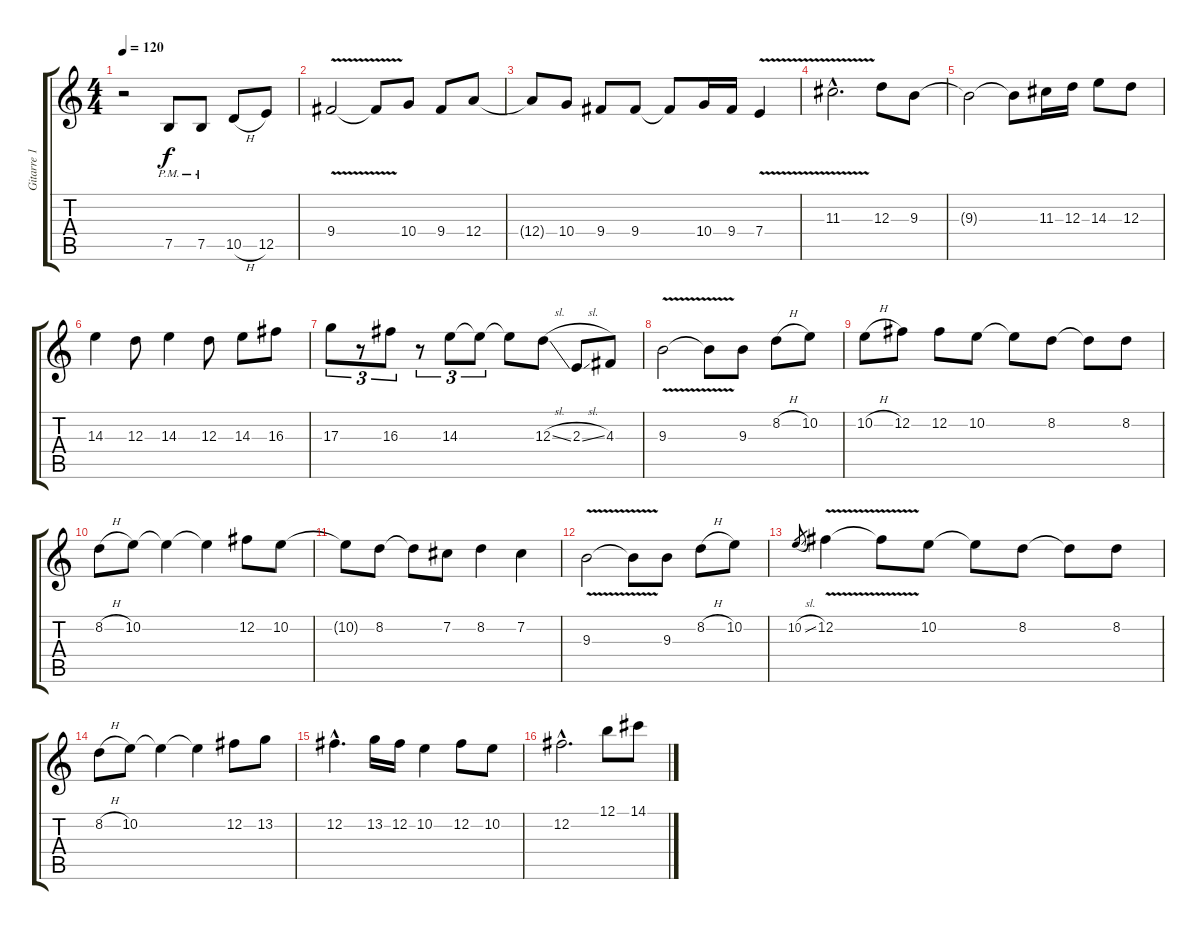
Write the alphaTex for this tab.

\track ("Gitarre 1" "Gitarre 1") {instrument distortionguitar}
\staff {score tabs}
\tuning (B3 Gb3 D3 A2 E2 B1) {hide}
\ts (4 4)
\tempo 120
\clef g2
\ks c
r.2{dy f} 7.5{pm}.8 7.5{pm}.8 10.5{h}.8 12.5.8 |
9.4{v}.2 9.4{t}.8 10.4.8 9.4.8 12.4.8 |
12.4{t}.8 10.4.8 9.4.8 9.4.8 9.4{t}.8 10.4.16 9.4.16 7.4{v}.4 |
11.3{v hac}.2{d} 12.3.8 9.3.8 |
9.3{t}.2 9.3{t}.8 11.3.16 12.3.16 14.3.8 12.3.8 |
14.3.4 12.3.8 14.3.4 12.3.8 14.3.8 16.3.8 |
17.3.8{tu (3 2)} r.8{tu (3 2)} 16.3.8{tu (3 2)} r.8{tu (3 2)} 14.3.8{tu (3 2)} 14.3{t}.8{tu (3 2)} 14.3{t}.8 12.3{sl}.8 2.3{sl}.8 4.3.8 |
9.3{v}.2 9.3{t}.8 9.3.8 8.2{h}.8 10.2.8 |
10.2{h}.8 12.2.8 12.2.8 10.2.8 10.2{t}.8 8.2.8 8.2{t}.8 8.2.8 |
8.2{h}.8 10.2.8 10.2{t}.4 10.2{t}.4 12.2.8 10.2.8 |
10.2{t}.8 8.2.8 8.2{t}.8 7.2.8 8.2.4 7.2.4 |
9.3{v}.2 9.3{t}.8 9.3.8 8.2{h}.8 10.2.8 |
10.2{sl}.8{gr} 12.2{v}.4 12.2{t}.8 10.2.8 10.2{t}.8 8.2.8 8.2{t}.8 8.2.8 |
8.2{h}.8 10.2.8 10.2{t}.4 10.2{t}.4 12.2.8 13.2.8 |
12.2{hac}.4{d} 13.2.16 12.2.16 10.2.4 12.2.8 10.2.8 |
12.2{hac}.2{d} 12.1.8 14.1.8
